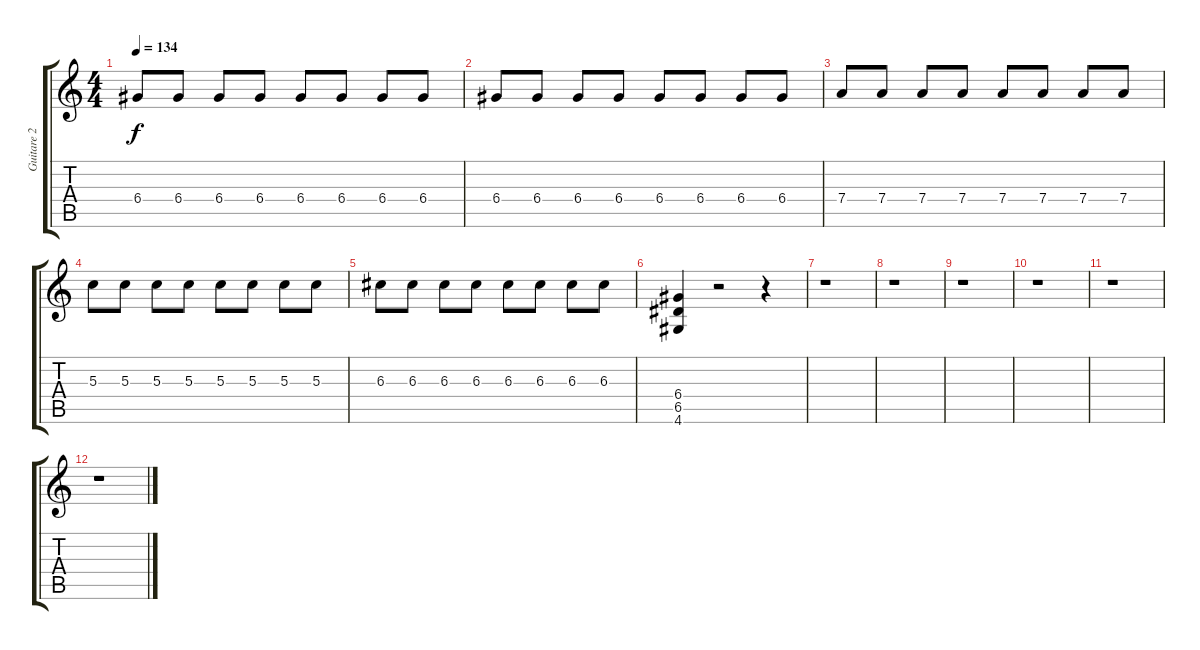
\track ("Guitare 2" "Guitare 2") {instrument distortionguitar}
\staff {score tabs}
\tuning (E4 B3 G3 D3 A2 E2) {hide}
\ts (4 4)
\tempo 134
\clef g2
\ks c
6.4.8{dy f} 6.4.8 6.4.8 6.4.8 6.4.8 6.4.8 6.4.8 6.4.8 |
6.4.8 6.4.8 6.4.8 6.4.8 6.4.8 6.4.8 6.4.8 6.4.8 |
7.4.8 7.4.8 7.4.8 7.4.8 7.4.8 7.4.8 7.4.8 7.4.8 |
5.3.8 5.3.8 5.3.8 5.3.8 5.3.8 5.3.8 5.3.8 5.3.8 |
6.3.8 6.3.8 6.3.8 6.3.8 6.3.8 6.3.8 6.3.8 6.3.8 |
(6.4 6.5 4.6).4 r.2 r.4 |
r.1 |
r.1 |
r.1 |
r.1 |
r.1 |
r.1
